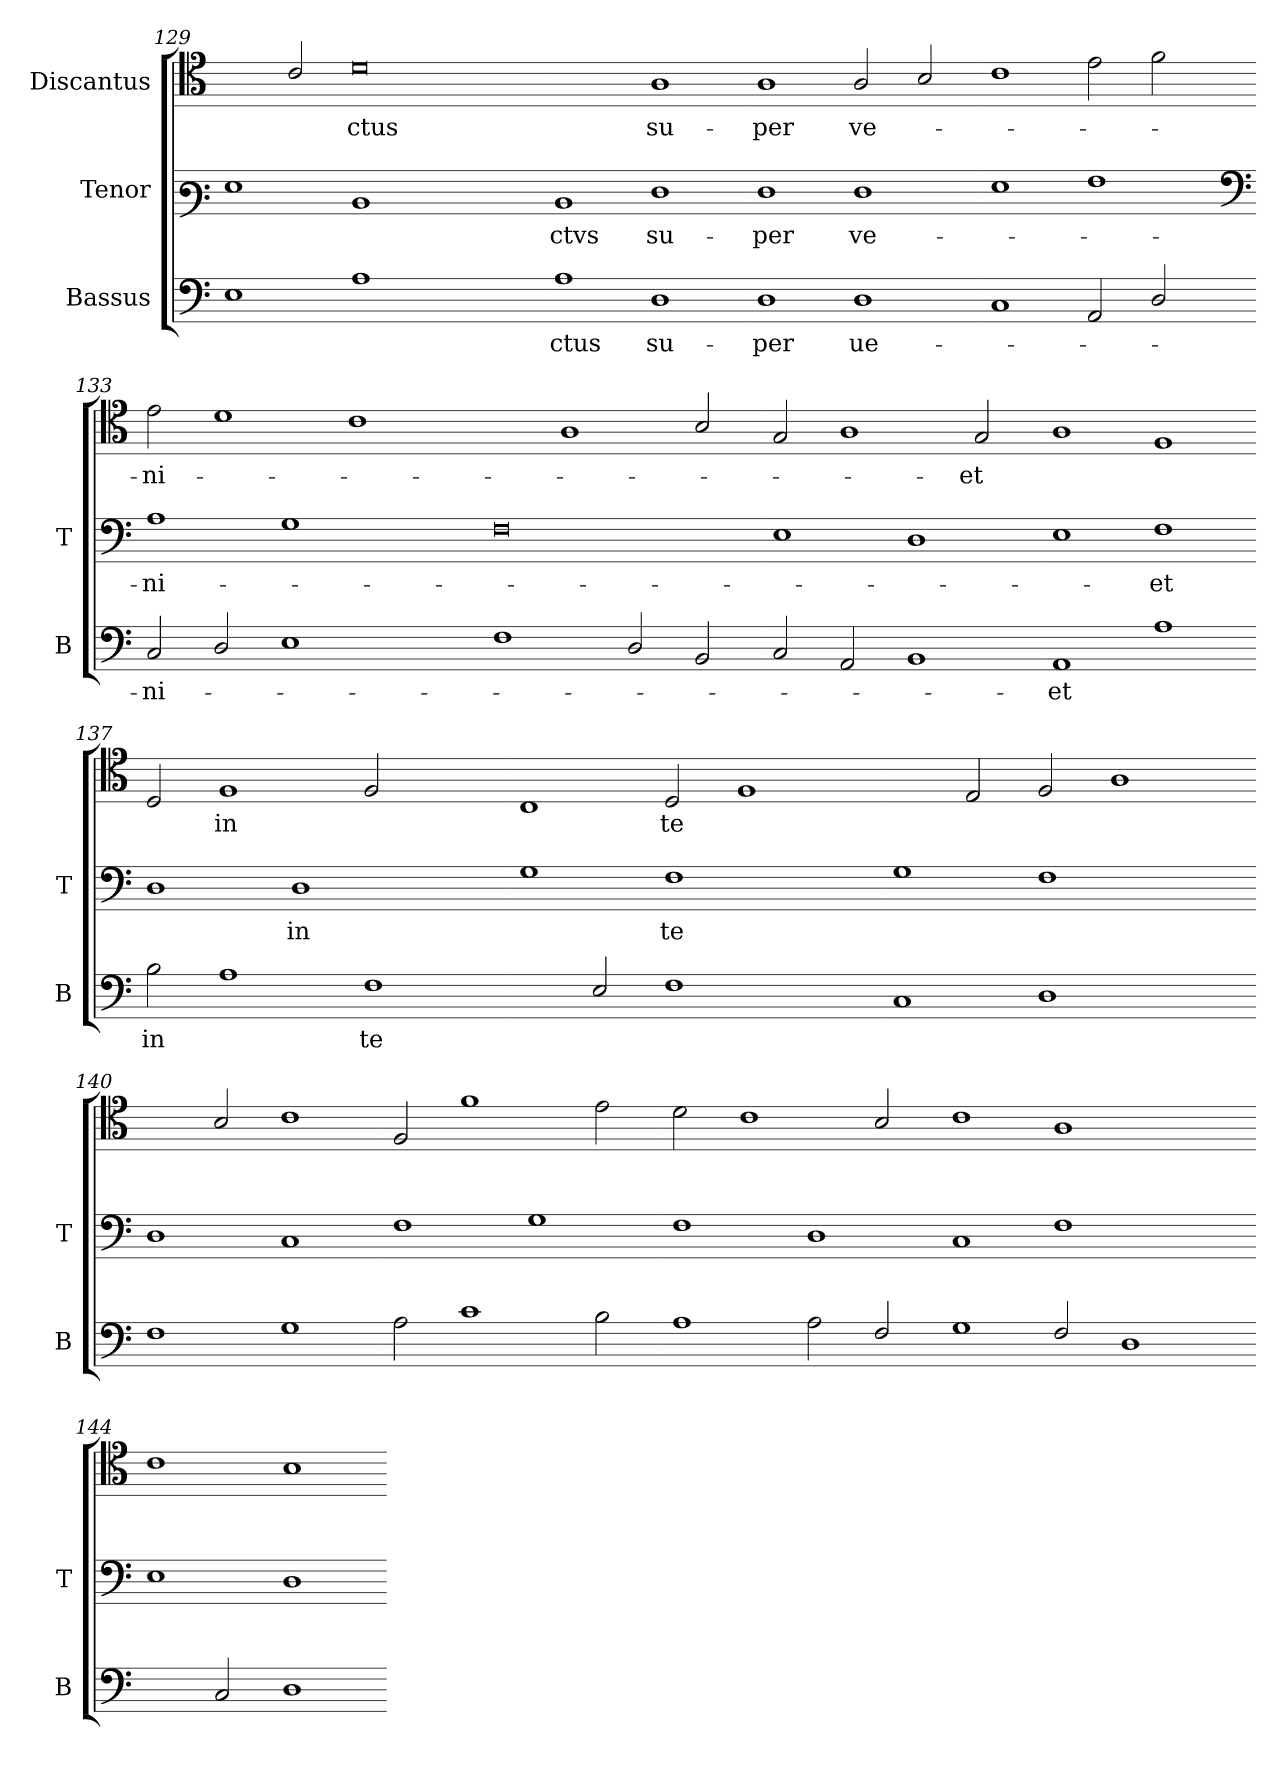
**kern	**text	**kern	**text	**kern	**text
*part3	*part3	*part2	*part2	*part1	*part1
*staff3	*staff3	*staff2	*staff2	*staff1	*staff1
*I"Bassus	*	*I"Tenor	*	*I"Discantus	*
*I'B	*	*I'T	*	*	*
*clefF4	*	*clefF3	*	*clefC4	*
*k[]	*	*k[]	*	*k[]	*
*C:	*	*C:	*	*C:	*
=129	=129	=129	=129	=129	=129
1E	.	1G	.	2ryy	.
.	.	.	.	2c/	.
1A	.	1D	.	0d	-ctus
1ryy	.	1ryy	.	.	.
=130-	=130-	=130-	=130-	=130-	=130-
1A	-ctus	1D	-ctvs	1ryy	.
1D	su-	1F	su-	1A	su-
=131-	=131-	=131-	=131-	=131-	=131-
1D	-per	1F	-per	1A	-per
1D	ue-	1F	ve-	2A/	ve-
.	.	.	.	2B/	.
=132-	=132-	=132-	=132-	=132-	=132-
1C	.	1G	.	1c	.
2AA/	.	1A	.	2e\	.
2D/	.	.	.	2f\	.
=133-	=133-	=133-	=133-	=133-	=133-
*	*	*clefF4	*	*	*
2C/	-ni-	1A	ni-	2e\	-ni-
2D/	.	.	.	1d	.
1E	.	1G	.	.	.
.	.	.	.	1c\	.
2ryy	.	2ryy	.	.	.
=134-	=134-	=134-	=134-	=134-	=134-
1F	.	0F	.	2ryy	.
.	.	.	.	1A	.
2D/	.	.	.	.	.
2BB/	.	.	.	2B/	.
=135-	=135-	=135-	=135-	=135-	=135-
2C/	.	1E	.	2G/	.
2AA/	.	.	.	1A	.
1BB	.	1D	.	.	.
.	.	.	.	2G/	-et
=136-	=136-	=136-	=136-	=136-	=136-
1AA	-et	1E	.	1A	.
1A	.	1F	-et	1F	.
=137-	=137-	=137-	=137-	=137-	=137-
2B\	in	1D	.	2D/	.
1A	.	.	.	1F	in
.	.	1D	in	.	.
1F\	te	.	.	2F/	.
.	.	2ryy	.	2ryy	.
=138-	=138-	=138-	=138-	=138-	=138-
2ryy	.	1G	.	1C	.
2E/	.	.	.	.	.
1F	.	1F	te	2D/	te
.	.	.	.	1F/	.
2ryy	.	2ryy	.	.	.
=139-	=139-	=139-	=139-	=139-	=139-
1C	.	1G	.	2ryy	.
.	.	.	.	2E/	.
1D	.	1F	.	2F/	.
.	.	.	.	1A\	.
2ryy	.	2ryy	.	.	.
=140-	=140-	=140-	=140-	=140-	=140-
1F	.	1D	.	2ryy	.
.	.	.	.	2B/	.
1G	.	1C	.	1c	.
=141-	=141-	=141-	=141-	=141-	=141-
2A\	.	1F	.	2F/	.
1c	.	.	.	1f	.
.	.	1G	.	.	.
2B\	.	.	.	2e\	.
=142-	=142-	=142-	=142-	=142-	=142-
1A	.	1F	.	2d\	.
.	.	.	.	1c	.
2A\	.	1D	.	.	.
2F/	.	.	.	2B/	.
=143-	=143-	=143-	=143-	=143-	=143-
1G	.	1C	.	1c	.
2F/	.	1F	.	1A	.
1D\	.	.	.	.	.
.	.	2ryy	.	2ryy	.
=144-	=144-	=144-	=144-	=144-	=144-
2ryy	.	1E	.	1c	.
2C/	.	.	.	.	.
1D	.	1D	.	1B	.
=-	=-	=-	=-	=-	=-
*-	*-	*-	*-	*-	*-
